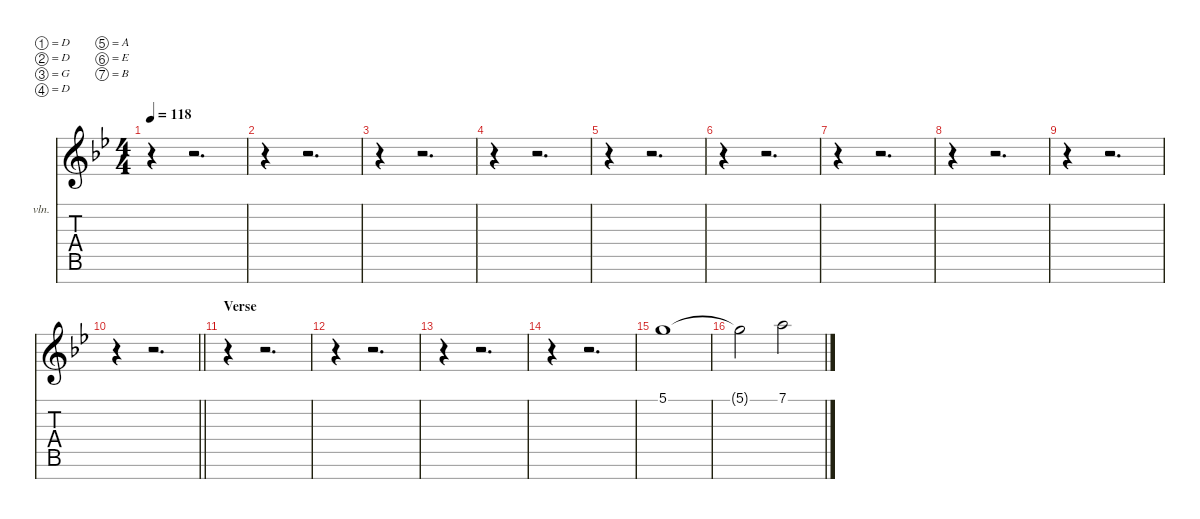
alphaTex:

\defaultSystemsLayout 4
\hideDynamics
\bracketExtendMode nobrackets
\firstSystemTrackNameOrientation horizontal
\otherSystemsTrackNameOrientation horizontal
\track ("Additionel" "vln.") {instrument stringensemble2}
\staff {score tabs}
\tuning (D5 D4 G3 D3 A2 E2 B1)
\ts (4 4)
\tempo 118
\clef g2
\ks gminor
r.4{dy f} r.2{d} |
r.4 r.2{d} |
r.4 r.2{d} |
r.4 r.2{d} |
r.4 r.2{d} |
r.4 r.2{d} |
r.4 r.2{d} |
r.4 r.2{d} |
r.4 r.2{d} |
\barLineRight lightlight
r.4 r.2{d} |
\section ("" "Verse")
r.4 r.2{d} |
r.4 r.2{d} |
r.4 r.2{d} |
r.4 r.2{d} |
5.1{acc forcenatural}.1 |
5.1{t acc forcenatural}.2 7.1{acc forcenatural}.2
